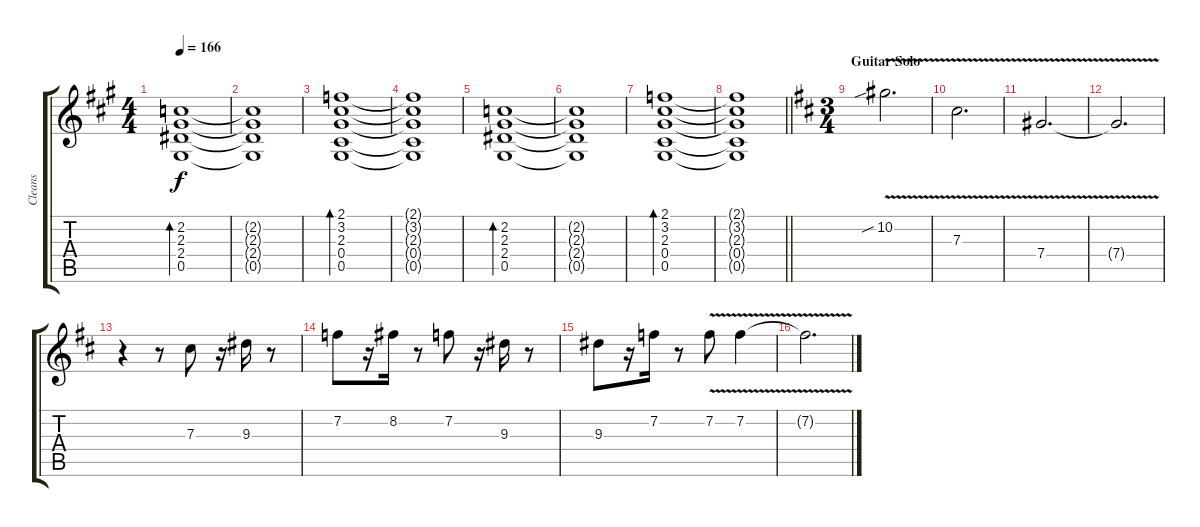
\track ("Cleans" "Cleans") {instrument electricguitarclean}
\staff {score tabs}
\tuning (Eb4 Bb3 Gb3 Db3 Ab2 Eb2) {hide}
\ts (4 4)
\tempo 166
\clef g2
\ks a
(2.2 2.3 2.4 0.5).1{bd 240 dy f} |
(2.2{t} 2.3{t} 2.4{t} 0.5{t}).1 |
(2.1 3.2 2.3 0.4 0.5).1{bd 240} |
(2.1{t} 3.2{t} 2.3{t} 0.4{t} 0.5{t}).1 |
(2.2 2.3 2.4 0.5).1{bd 240} |
(2.2{t} 2.3{t} 2.4{t} 0.5{t}).1 |
(2.1 3.2 2.3 0.4 0.5).1{bd 240} |
\barLineRight lightlight
(2.1{t} 3.2{t} 2.3{t} 0.4{t} 0.5{t}).1 |
\ts (3 4)
\section ("" "Guitar Solo")
\ks d
10.2{v sib}.2{d balance 8 instrument distortionguitar} |
7.3{v}.2{d} |
7.4{v}.2{d} |
7.4{t}.2{d} |
r.4 r.8 7.3.8 r.16 9.3.16 r.8 |
7.2.8 r.16 8.2.16 r.8 7.2.8 r.16 9.3.16 r.8 |
9.3.8 r.16 7.2.16 r.8 7.2{v}.8 7.2{v}.4 |
7.2{v t}.2{d}
